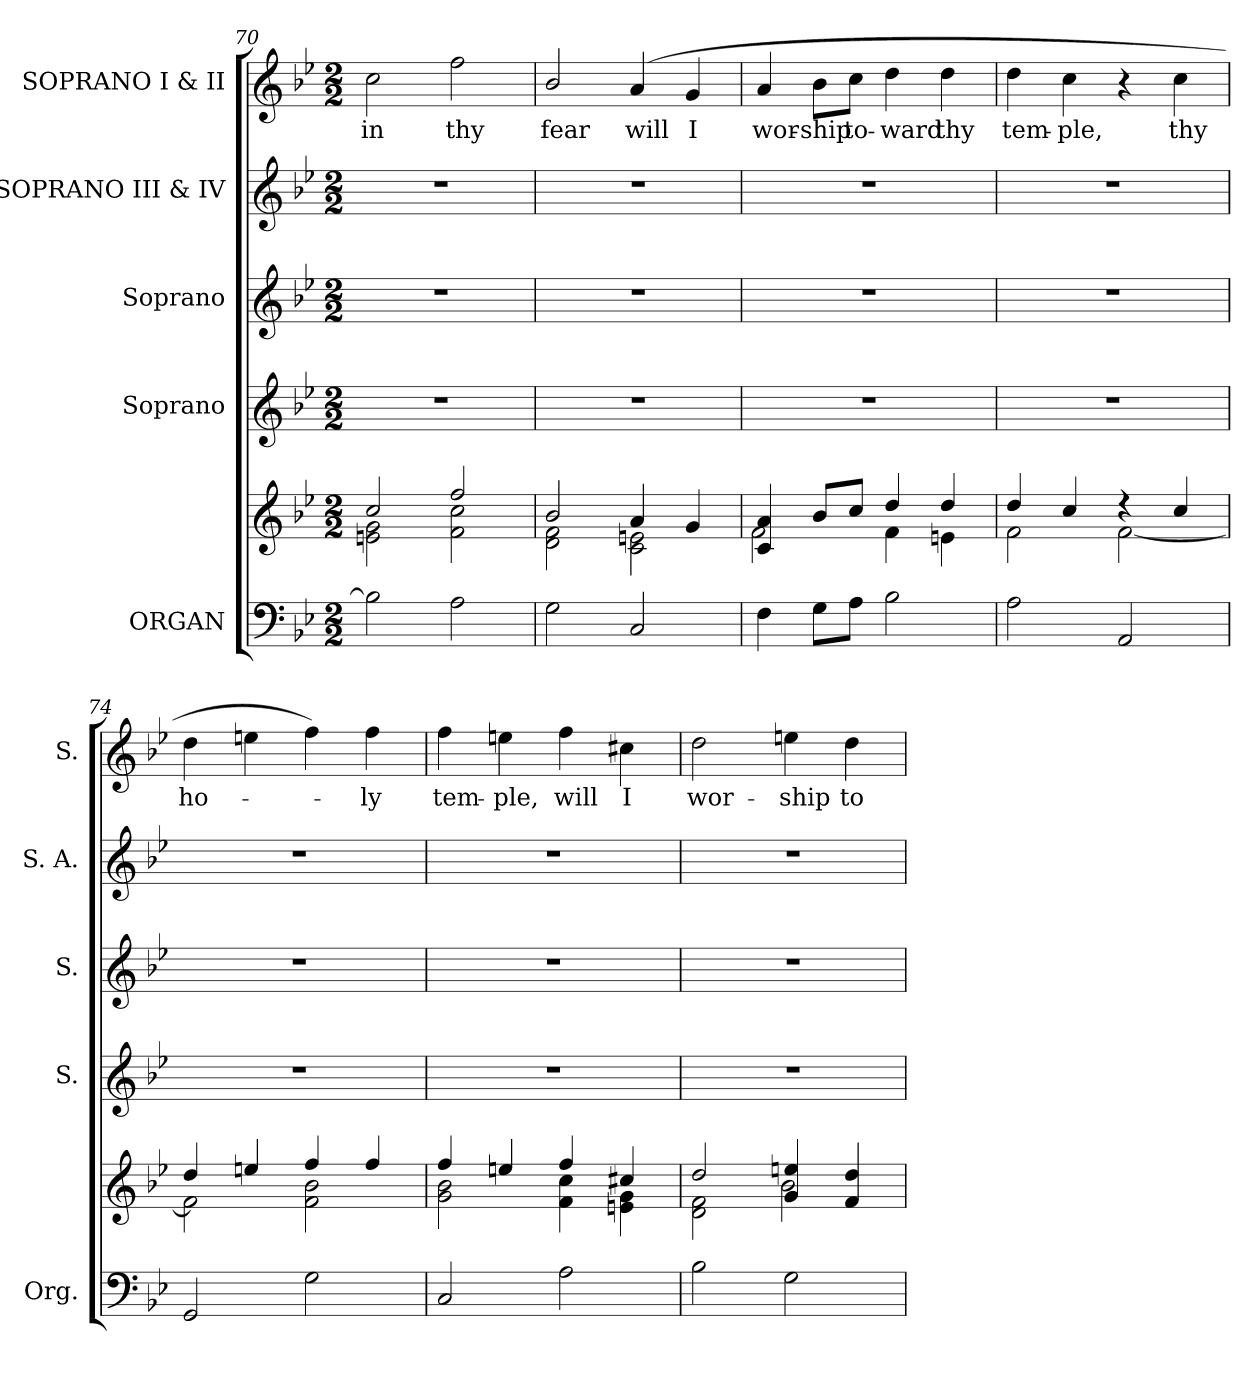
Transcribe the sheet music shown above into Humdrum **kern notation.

**kern	**kern	**kern	**kern	**kern	**kern	**text
*part5	*part5	*part4	*part3	*part2	*part1	*part1
*staff6	*staff5	*staff4	*staff3	*staff2	*staff1	*staff1
*I"ORGAN	*	*I"Soprano	*I"Soprano	*I"SOPRANO III & IV	*I"SOPRANO I & II	*
*I'Org.	*	*I'S.	*I'S.	*I'S. A.	*I'S.	*
*clefF4	*clefG2	*clefG2	*clefG2	*clefG2	*clefG2	*
*k[b-e-]	*k[b-e-]	*k[b-e-]	*k[b-e-]	*k[b-e-]	*k[b-e-]	*
*B-:	*B-:	*B-:	*B-:	*B-:	*B-:	*
*M2/2	*M2/2	*M2/2	*M2/2	*M2/2	*M2/2	*
=70	=70	=70	=70	=70	=70	=70
*	*^	*	*	*	*	*
!	!	!	!	!	!	!	!LO:LY:b:color=#000000
2B-i\]	2cci/	2eni\ 2gi	1r	1r	1r	2cci\	in
!	!	!	!	!	!	!	!LO:LY:b:color=#000000
2Ai\	2ffi/	2fi\ 2cci	.	.	.	2ffi\	thy
=71	=71	=71	=71	=71	=71	=71	=71
!	!	!	!	!	!	!	!LO:LY:b:color=#000000
2Gi\	2b-i/	2di\ 2fi	1r	1r	1r	2b-i/	fear
!	!	!	!	!	!	!	!LO:LY:b:color=#000000
2Ci/	4ai/	2ci\ 2eni	.	.	.	(4ai/	will
!	!	!	!	!	!	!	!LO:LY:b:color=#000000
.	4gi/	.	.	.	.	4gi/	I
!!LO:LB:g=z
=72	=72	=72	=72	=72	=72	=72	=72
!	!	!	!	!	!	!	!LO:LY:b:color=#000000
4Fi\	4ci/ 4ai	2fi\	1r	1r	1r	4ai/	wor-
!	!	!	!	!	!	!	!LO:LY:b:color=#000000
8Gi\L	8b-i/L	.	.	.	.	8b-i\L	-ship
!	!	!	!	!	!	!	!LO:LY:b:color=#000000
8Ai\J	8cci/J	.	.	.	.	8cci\J	to-
!	!	!	!	!	!	!	!LO:LY:b:color=#000000
2B-i\	4ddi/	4fi\	.	.	.	4ddi\	-ward
!	!	!	!	!	!	!	!LO:LY:b:color=#000000
.	4ddi/	4eni\	.	.	.	4ddi\	thy
=73	=73	=73	=73	=73	=73	=73	=73
!	!	!	!	!	!	!	!LO:LY:b:color=#000000
2Ai\	4ddi/	2fi\	1r	1r	1r	4ddi\	tem-
!	!	!	!	!	!	!	!LO:LY:b:color=#000000
.	4cci/	.	.	.	.	4cci\	-ple,
2AAi/	4r	[2fi\	.	.	.	4r	.
!	!	!	!	!	!	!	!LO:LY:b:color=#000000
.	4cci/	.	.	.	.	4cci\	thy
=74	=74	=74	=74	=74	=74	=74	=74
!	!	!	!	!	!	!	!LO:LY:b:color=#000000
2GGi/	4ddi/	2fi\]	1r	1r	1r	4ddi\	ho-
.	4eeni/	.	.	.	.	4eeni\	.
2Gi\	4ffi/	2fi\ 2b-i	.	.	.	4ffi\)	.
!	!	!	!	!	!	!	!LO:LY:b:color=#000000
.	4ffi/	.	.	.	.	4ffi\	-ly
=75	=75	=75	=75	=75	=75	=75	=75
!	!	!	!	!	!	!	!LO:LY:b:color=#000000
2Ci/	4ffi/	2gi\ 2b-i	1r	1r	1r	4ffi\	tem-
!	!	!	!	!	!	!	!LO:LY:b:color=#000000
.	4eeni/	.	.	.	.	4eeni\	-ple,
!	!	!	!	!	!	!	!LO:LY:b:color=#000000
2Ai\	4ffi/	4fi\ 4cci	.	.	.	4ffi\	will
!	!	!	!	!	!	!	!LO:LY:b:color=#000000
.	4cc#Xi/	4eni\ 4gi	.	.	.	4cc#Xi\	I
=76	=76	=76	=76	=76	=76	=76	=76
!	!	!	!	!	!	!	!LO:LY:b:color=#000000
2B-i\	2ddi/	2di\ 2fi	1r	1r	1r	2ddi\	wor-
!	!	!	!	!	!	!	!LO:LY:b:color=#000000
2Gi\	4gi/ 4eeni	2b-i\	.	.	.	4eeni\	-ship
!	!	!	!	!	!	!	!LO:LY:b:color=#000000
.	4fi/ 4ddi	.	.	.	.	4ddi\	to-
*	*v	*v	*	*	*	*	*
=	=	=	=	=	=	=
*-	*-	*-	*-	*-	*-	*-
